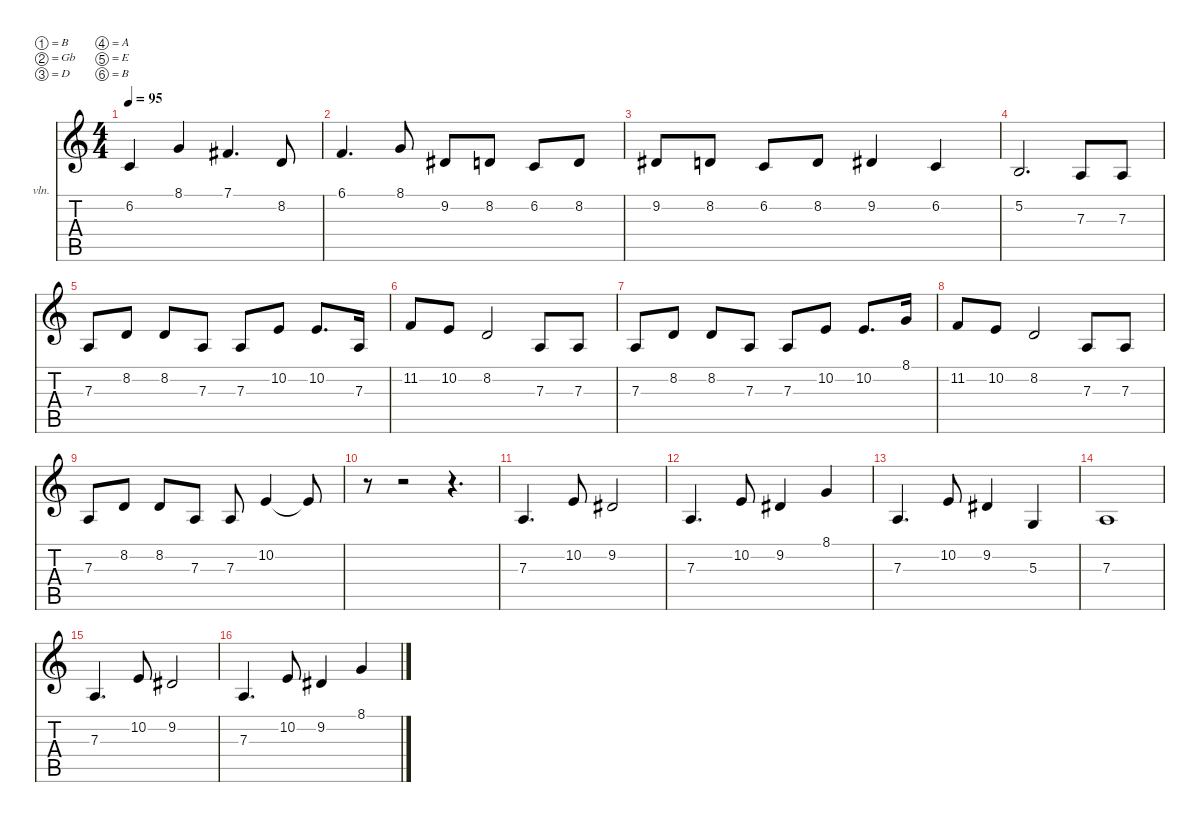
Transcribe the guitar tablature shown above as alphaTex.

\defaultSystemsLayout 2
\hideDynamics
\bracketExtendMode nobrackets
\firstSystemTrackNameOrientation horizontal
\otherSystemsTrackNameOrientation horizontal
\track ("Vocals" "vln.") {instrument synthstrings1}
\staff {score tabs}
\tuning (B3 Gb3 D3 A2 E2 B1)
\ts (4 4)
\scale
1.04096
\tempo 95
\accidentals auto
\clef g2
\ottava regular
\simile none
\ks c
6.2.4{dy f beam Up} 8.1.4{beam Up} 7.1{acc #}.4{d beam Up} 8.2.8{beam Up} |
\scale
0.959042 6.1.4{d beam Up} 8.1.8{beam Up} 9.2{acc #}.8{beam Up} 8.2.8{beam Up} 6.2.8{beam Up} 8.2.8{beam Up} |
\scale
1.02122 9.2{acc #}.8{beam Up} 8.2.8{beam Up} 6.2.8{beam Up} 8.2.8{beam Up} 9.2{acc #}.4{beam Up} 6.2.4{beam Up} |
\scale
0.978779 5.2.2{d beam Up} 7.3.8{beam Up} 7.3.8{beam Up} |
\scale
1.03833 7.3.8{beam Up} 8.2.8{beam Up} 8.2.8{beam Up} 7.3.8{beam Up} 7.3.8{beam Up} 10.2.8{beam Up} 10.2.8{d beam Up} 7.3.16{beam Up} |
\scale
0.961674 11.2.8{beam Up} 10.2.8{beam Up} 8.2.2{beam Up} 7.3.8{beam Up} 7.3.8{beam Up} |
\scale
1.03833 7.3.8{beam Up} 8.2.8{beam Up} 8.2.8{beam Up} 7.3.8{beam Up} 7.3.8{beam Up} 10.2.8{beam Up} 10.2.8{d beam Up} 8.1.16{beam Up} |
\scale
0.961674 11.2.8{beam Up} 10.2.8{beam Up} 8.2.2{beam Up} 7.3.8{beam Up} 7.3.8{beam Up} |
\scale
1.03043 7.3.8{beam Up} 8.2.8{beam Up} 8.2.8{beam Up} 7.3.8{beam Up} 7.3.8{beam Up} 10.2.4{beam Up} 10.2{t}.8{beam Up} |
\scale
0.969568 r.8{beam Down} r.2{beam Down} r.4{d beam Down} |
\scale
1.03043 7.3.4{d beam Up} 10.2.8{beam Up} 9.2{acc #}.2{beam Up} |
\scale
0.969568 7.3.4{d beam Up} 10.2.8{beam Up} 9.2{acc #}.4{beam Up} 8.1.4{beam Up} |
\scale
1.03043 7.3.4{d beam Up} 10.2.8{beam Up} 9.2{acc #}.4{beam Up} 5.3.4{beam Up} |
\scale
0.969568 7.3.1{beam Up} |
\scale
1.03043 7.3.4{d beam Up} 10.2.8{beam Up} 9.2{acc #}.2{beam Up} |
\scale
0.969568 7.3.4{d beam Up} 10.2.8{beam Up} 9.2{acc #}.4{beam Up} 8.1.4{beam Up}
